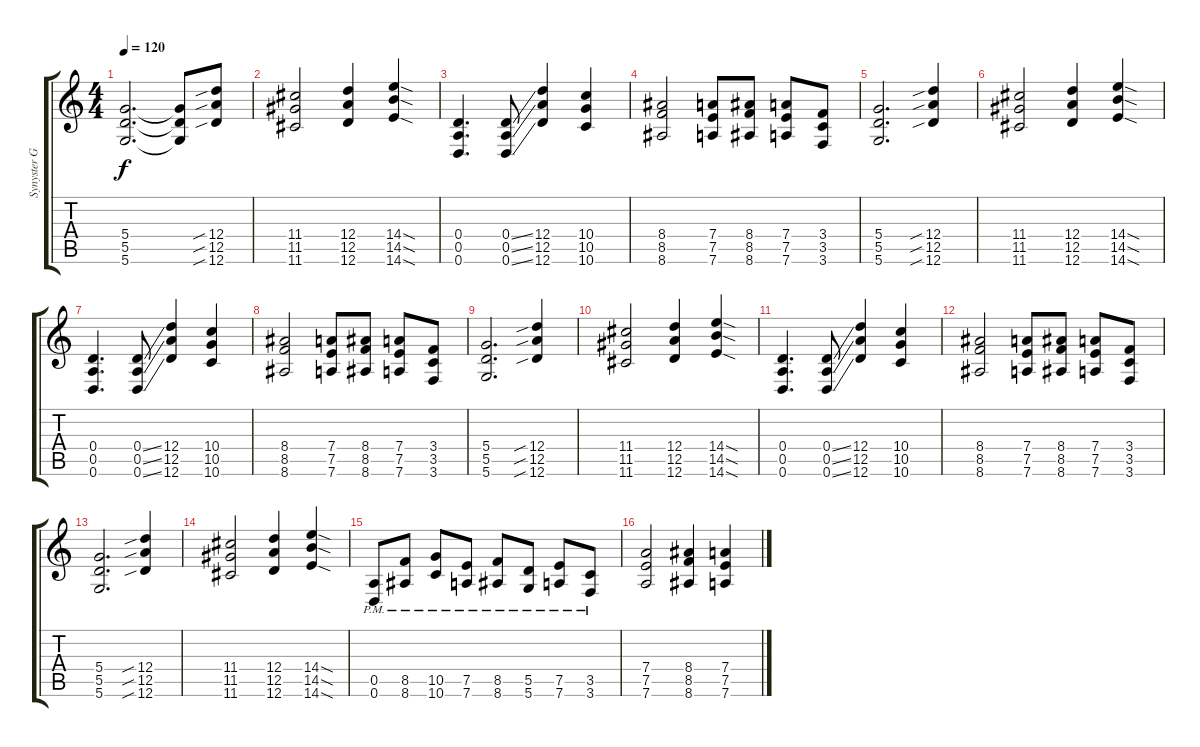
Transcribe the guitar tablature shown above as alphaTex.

\track ("Synyster Gates" "Synyster G") {instrument distortionguitar}
\staff {score tabs}
\tuning (E4 B3 G3 D3 A2 D2) {hide}
\ts (4 4)
\tempo 120
\clef g2
\ks c
(5.4 5.5 5.6).2{d dy f} (5.4{t} 5.5{t} 5.6{t}).8 (12.4{sib} 12.5{sib} 12.6{sib}).8 |
(11.4 11.5 11.6).2 (12.4 12.5 12.6).4 (14.4{sod} 14.5{sod} 14.6{sod}).4 |
(0.4 0.5 0.6).4{d} (0.4{ss} 0.5{ss} 0.6{ss}).8 (12.4 12.5 12.6).4 (10.4 10.5 10.6).4 |
(8.4 8.5 8.6).2 (7.4 7.5 7.6).8 (8.4 8.5 8.6).8 (7.4 7.5 7.6).8 (3.4 3.5 3.6).8 |
(5.4 5.5 5.6).2{d} (12.4{sib} 12.5{sib} 12.6{sib}).4 |
(11.4 11.5 11.6).2 (12.4 12.5 12.6).4 (14.4{sod} 14.5{sod} 14.6{sod}).4 |
(0.4 0.5 0.6).4{d} (0.4{ss} 0.5{ss} 0.6{ss}).8 (12.4 12.5 12.6).4 (10.4 10.5 10.6).4 |
(8.4 8.5 8.6).2 (7.4 7.5 7.6).8 (8.4 8.5 8.6).8 (7.4 7.5 7.6).8 (3.4 3.5 3.6).8 |
(5.4 5.5 5.6).2{d} (12.4{sib} 12.5{sib} 12.6{sib}).4 |
(11.4 11.5 11.6).2 (12.4 12.5 12.6).4 (14.4{sod} 14.5{sod} 14.6{sod}).4 |
(0.4 0.5 0.6).4{d} (0.4{ss} 0.5{ss} 0.6{ss}).8 (12.4 12.5 12.6).4 (10.4 10.5 10.6).4 |
(8.4 8.5 8.6).2 (7.4 7.5 7.6).8 (8.4 8.5 8.6).8 (7.4 7.5 7.6).8 (3.4 3.5 3.6).8 |
(5.4 5.5 5.6).2{d} (12.4{sib} 12.5{sib} 12.6{sib}).4 |
(11.4 11.5 11.6).2 (12.4 12.5 12.6).4 (14.4{sod} 14.5{sod} 14.6{sod}).4 |
(0.5{pm} 0.6{pm}).8 (8.5{pm} 8.6{pm}).8 (10.5{pm} 10.6{pm}).8 (7.5{pm} 7.6{pm}).8 (8.5{pm} 8.6{pm}).8 (5.5{pm} 5.6{pm}).8 (7.5{pm} 7.6{pm}).8 (3.5{pm} 3.6{pm}).8 |
(7.4 7.5 7.6).2 (8.4 8.5 8.6).4 (7.4 7.5 7.6).4
